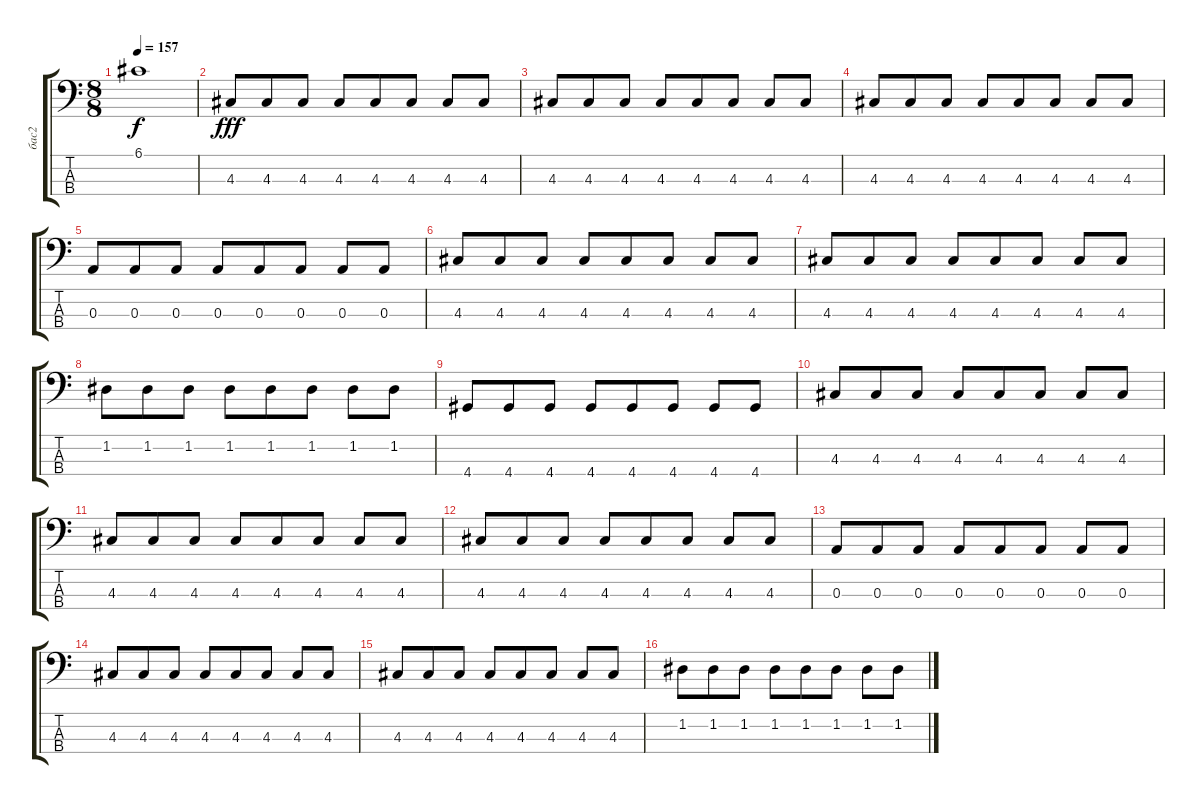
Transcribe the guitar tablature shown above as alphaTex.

\track ("бас2" "бас2") {instrument fretlessbass}
\staff {score tabs}
\tuning (G2 D2 A1 E1) {hide}
\ts (8 8)
\tempo 157
\clef f4
\ks c
6.1{t}.1{dy f} |
4.3.8{dy fff} 4.3.8 4.3.8 4.3.8 4.3.8 4.3.8 4.3.8 4.3.8 |
4.3.8 4.3.8 4.3.8 4.3.8 4.3.8 4.3.8 4.3.8 4.3.8 |
4.3.8 4.3.8 4.3.8 4.3.8 4.3.8 4.3.8 4.3.8 4.3.8 |
0.3.8 0.3.8 0.3.8 0.3.8 0.3.8 0.3.8 0.3.8 0.3.8 |
4.3.8 4.3.8 4.3.8 4.3.8 4.3.8 4.3.8 4.3.8 4.3.8 |
4.3.8 4.3.8 4.3.8 4.3.8 4.3.8 4.3.8 4.3.8 4.3.8 |
1.2.8 1.2.8 1.2.8 1.2.8 1.2.8 1.2.8 1.2.8 1.2.8 |
4.4.8 4.4.8 4.4.8 4.4.8 4.4.8 4.4.8 4.4.8 4.4.8 |
4.3.8 4.3.8 4.3.8 4.3.8 4.3.8 4.3.8 4.3.8 4.3.8 |
4.3.8 4.3.8 4.3.8 4.3.8 4.3.8 4.3.8 4.3.8 4.3.8 |
4.3.8 4.3.8 4.3.8 4.3.8 4.3.8 4.3.8 4.3.8 4.3.8 |
0.3.8 0.3.8 0.3.8 0.3.8 0.3.8 0.3.8 0.3.8 0.3.8 |
4.3.8 4.3.8 4.3.8 4.3.8 4.3.8 4.3.8 4.3.8 4.3.8 |
4.3.8 4.3.8 4.3.8 4.3.8 4.3.8 4.3.8 4.3.8 4.3.8 |
1.2.8 1.2.8 1.2.8 1.2.8 1.2.8 1.2.8 1.2.8 1.2.8
